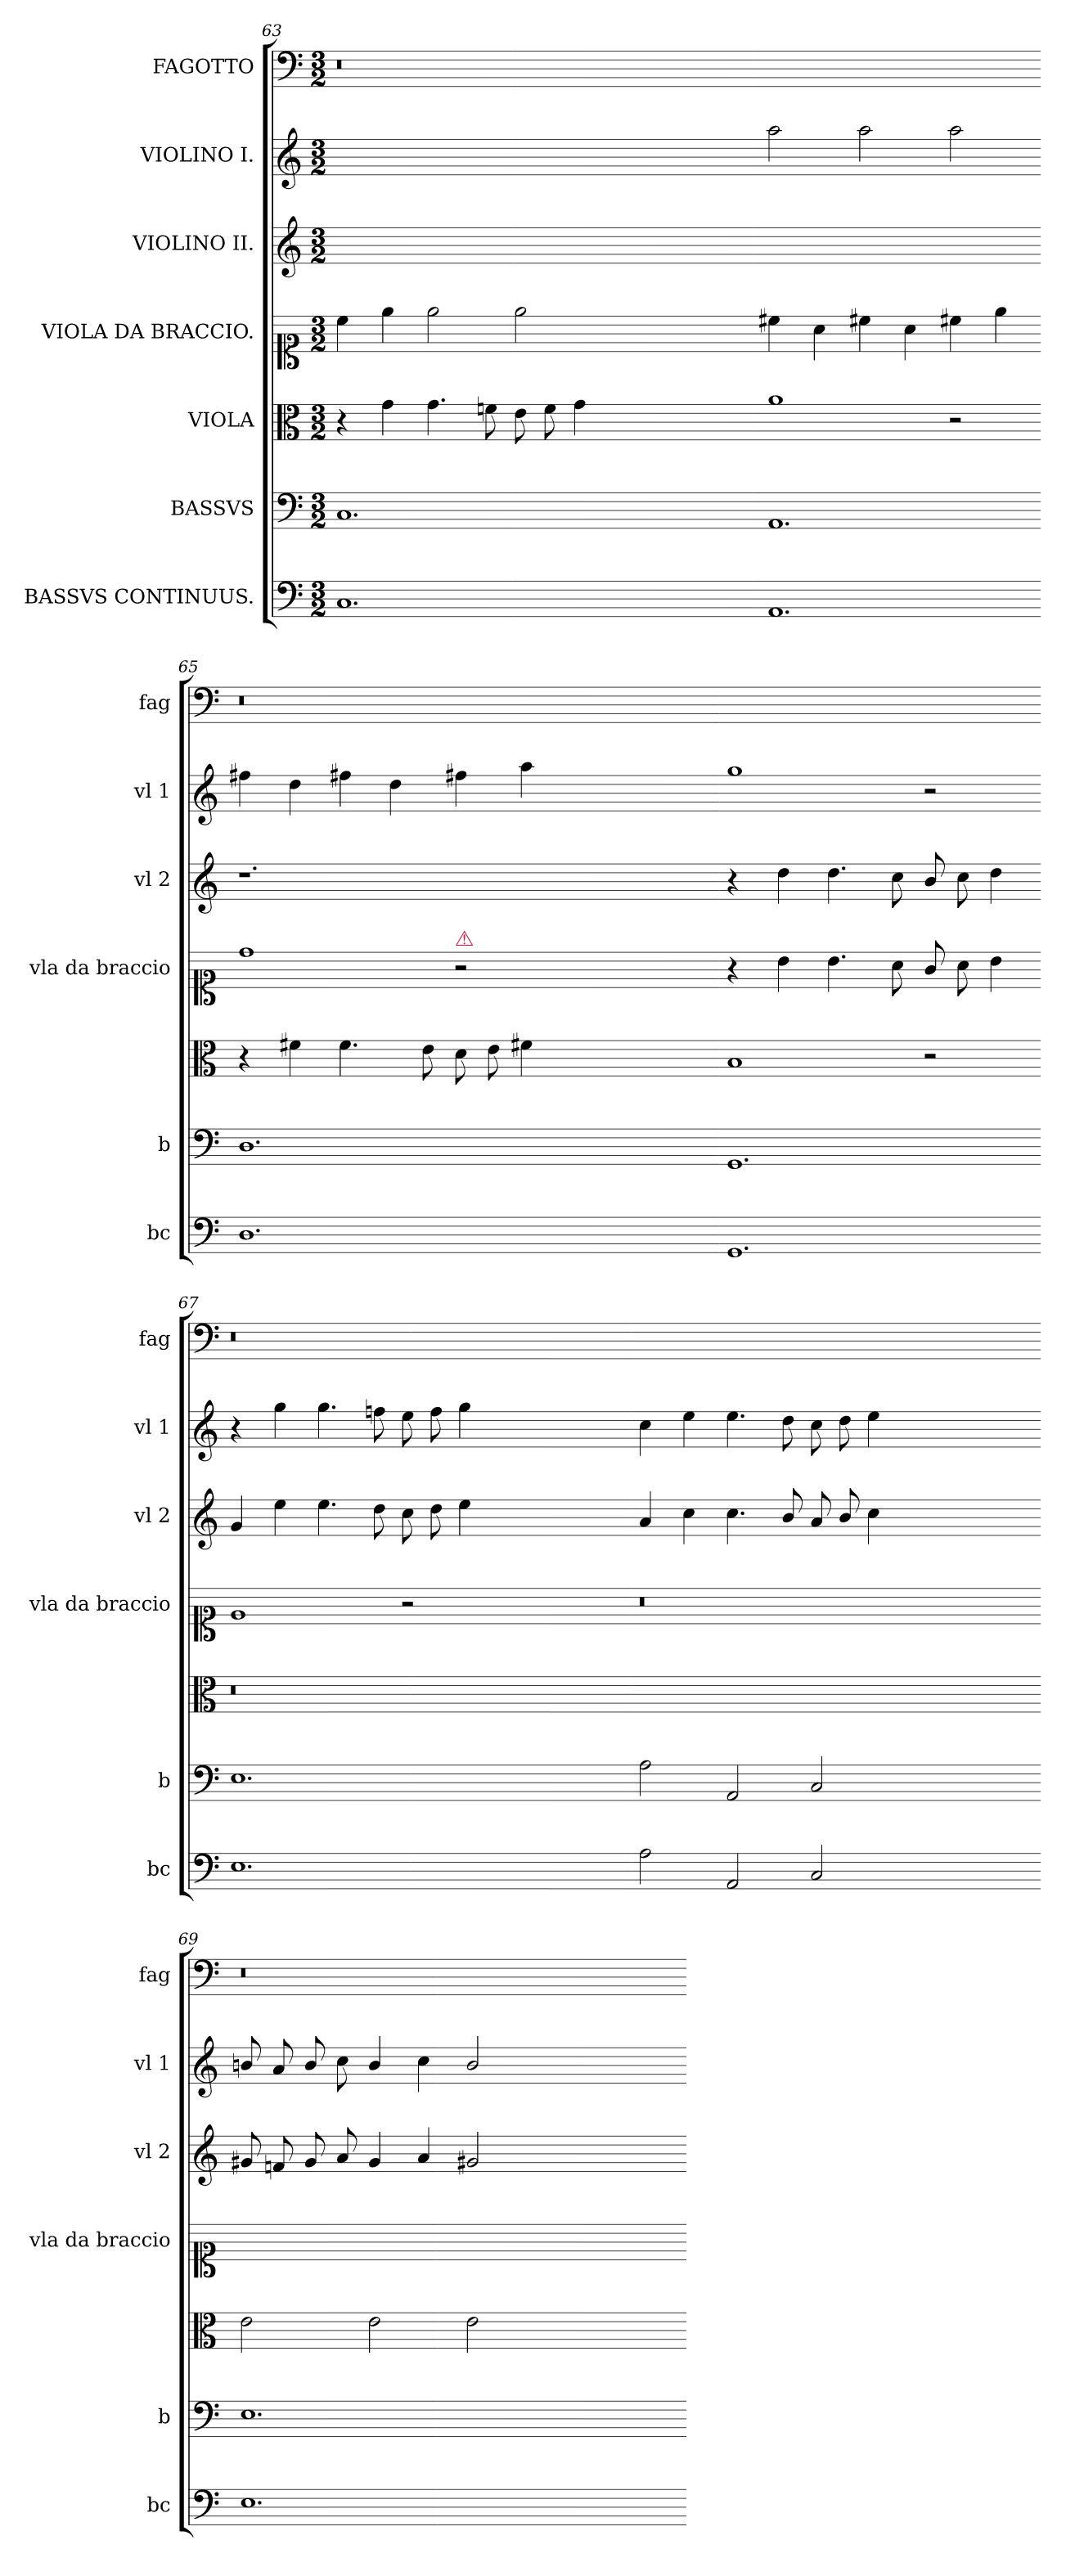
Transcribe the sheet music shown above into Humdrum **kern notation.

**kern	**kern	**kern	**kern	**kern	**kern	**kern
*part7	*part6	*part5	*part4	*part3	*part2	*part1
*staff7	*staff6	*staff5	*staff4	*staff3	*staff2	*staff1
*I"BASSVS CONTINUUS.	*I"BASSVS	*I"VIOLA	*I"VIOLA DA BRACCIO.	*I"VIOLINO II.	*I"VIOLINO I.	*I"FAGOTTO
*I'bc	*I'b	*	*I'vla da braccio	*I'vl 2	*I'vl 1	*I'fag
*clefF4	*clefF4	*clefC3	*clefC1	*clefG2	*clefG2	*clefF4
*k[]	*k[]	*k[]	*k[]	*k[]	*k[]	*k[]
*M3/2	*M3/2	*M3/2	*M3/2	*M3/2	*M3/2	*M3/2
=63	=63	=63	=63	=63	=63	=63
1.C	1.C	4r	4cc\	0.ryy	0.ryy	0.r
.	.	4g\	4ee\	.	.	.
.	.	4.g\	2ee\	.	.	.
.	.	8fn\	.	.	.	.
.	.	8e\	2ee\	.	.	.
.	.	8f\	.	.	.	.
.	.	4g\	.	.	.	.
1.ryy	1.ryy	1.ryy	1.ryy	.	.	.
=64-	=64-	=64-	=64-	=64-	=64-	=64-
1.AA	1.AA	1a	4cc#X\	1.ryy	2aa\	1.ryy
.	.	.	4a\	.	.	.
.	.	.	4cc#X\	.	2aa\	.
.	.	.	4a\	.	.	.
.	.	2r	4cc#X\	.	2aa\	.
.	.	.	4ee\	.	.	.
=65-	=65-	=65-	=65-	=65-	=65-	=65-
1.D	1.D	4r	1dd	1.r	4ff#X\	0.r
.	.	4f#X\	.	.	4dd\	.
.	.	4.f#\	.	.	4ff#X\	.
.	.	.	.	.	4dd\	.
.	.	8e\	.	.	.	.
!	!	!	!LO:TX:a:color=crimson:t=⚠	!	!	!
.	.	8d\	2r	.	4ff#X\	.
.	.	8e\	.	.	.	.
.	.	4f#X\	.	.	4aa\	.
1.ryy	1.ryy	1.ryy	1.ryy	1.ryy	1.ryy	.
=66-	=66-	=66-	=66-	=66-	=66-	=66-
1.GG	1.GG	1B	4r	4r	1gg	1.ryy
.	.	.	4b\	4dd\	.	.
.	.	.	4.b\	4.dd\	.	.
.	.	.	8a\	8cc\	.	.
.	.	2r	8g/	8b/	2r	.
.	.	.	8a\	8cc\	.	.
.	.	.	4b\	4dd\	.	.
=67-	=67-	=67-	=67-	=67-	=67-	=67-
1.E	1.E	0.r	1e	4g/	4r	0.r
.	.	.	.	4ee\	4gg\	.
.	.	.	.	4.ee\	4.gg\	.
.	.	.	.	8dd\	8ffn\	.
.	.	.	2r	8cc\	8ee\	.
.	.	.	.	8dd\	8ff\	.
.	.	.	.	4ee\	4gg\	.
1.ryy	1.ryy	.	1.ryy	1.ryy	1.ryy	.
=68-	=68-	=68-	=68-	=68-	=68-	=68-
2A\	2A\	0.ryy	0.r	4a/	4cc\	0.ryy
.	.	.	.	4cc\	4ee\	.
2AA/	2AA/	.	.	4.cc\	4.ee\	.
.	.	.	.	8b/	8dd\	.
2C/	2C/	.	.	8a/	8cc\	.
.	.	.	.	8b/	8dd\	.
.	.	.	.	4cc\	4ee\	.
1.ryy	1.ryy	.	.	1.ryy	1.ryy	.
=69-	=69-	=69-	=69-	=69-	=69-	=69-
1.E	1.E	2e\	0.ryy	8g#X/	8bn/	0.r
.	.	.	.	8fn/	8a/	.
.	.	.	.	8g#/	8b/	.
.	.	.	.	8a/	8cc\	.
.	.	2e\	.	4g#/	4b/	.
.	.	.	.	4a/	4cc\	.
.	.	2e\	.	2g#X/	2b/	.
1.ryy	1.ryy	1.ryy	.	1.ryy	1.ryy	.
=-	=-	=-	=-	=-	=-	=-
*-	*-	*-	*-	*-	*-	*-
